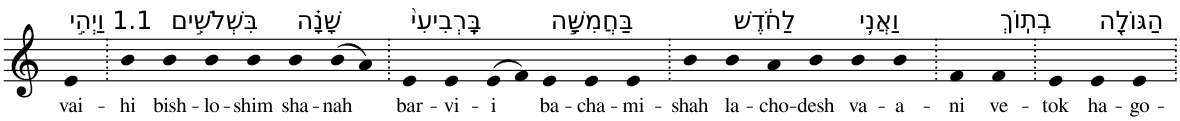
**kern	**text
*part1	*part1
*staff1	*staff1
*I"Piano	*
*I'Pno	*
*clefG2	*
*k[]	*
=1	=1
!LO:TX:a:t=1.1 וַיְהִ֣י	!
!	!LO:LY:b
4e	vai-
=2.	=2.
!	!LO:LY:b
4b	-hi
!LO:TX:a:t=בִּשְׁלֹשִׁ֣ים	!
!	!LO:LY:b
4b	bish-
!	!LO:LY:b
4b	-lo-
!	!LO:LY:b
4b	-shim
!LO:TX:a:t=שָׁנָ֗ה	!
!	!LO:LY:b
4b	sha-
!	!LO:LY:b
(>8b	-nah
8a)	.
=3.	=3.
!LO:TX:a:t=בָּֽרְבִיעִי֙	!
!	!LO:LY:b
4e	bar-
!	!LO:LY:b
4e	-vi-
!	!LO:LY:b
(>8e	-i
8f)	.
!LO:TX:a:t=בַּחֲמִשָּׁ֣ה	!
!	!LO:LY:b
4e	ba-
!	!LO:LY:b
4e	-cha-
!	!LO:LY:b
4e	-mi-
=4.	=4.
!	!LO:LY:b
4b	-shah
!LO:TX:a:t=לַחֹ֔דֶשׁ	!
!	!LO:LY:b
4b	la-
!	!LO:LY:b
4a	-cho-
!	!LO:LY:b
4b	-desh
!LO:TX:a:t=וַאֲנִ֥י	!
!	!LO:LY:b
4b	va-
!	!LO:LY:b
4b	-a-
=5.	=5.
!	!LO:LY:b
4f	-ni
!LO:TX:a:t=בְתֽוֹךְ	!
!	!LO:LY:b
4f	ve-
=6.	=6.
!	!LO:LY:b
4e	-tok
!LO:TX:a:t=הַגּוֹלָ֖ה	!
!	!LO:LY:b
4e	ha-
!	!LO:LY:b
4e	-go-
=.	=.
*-	*-
